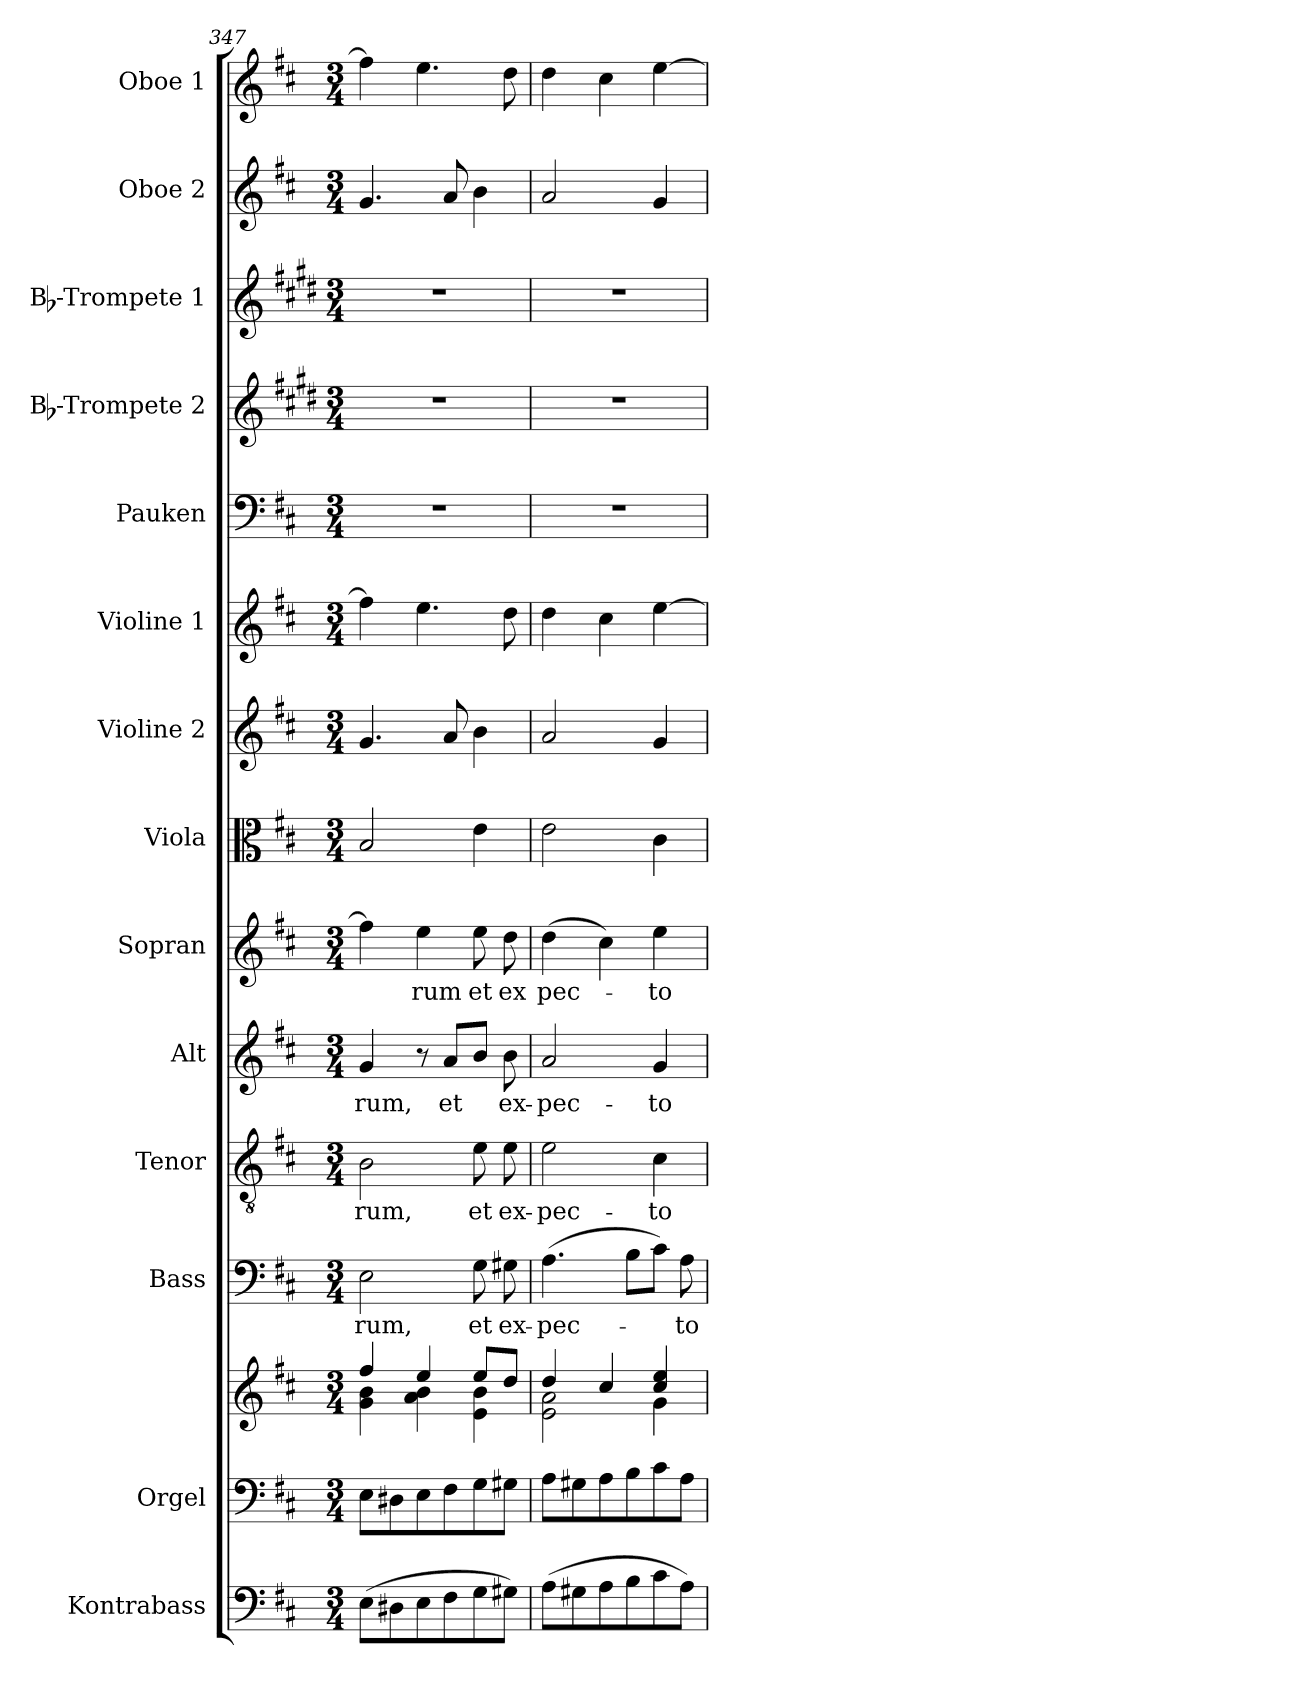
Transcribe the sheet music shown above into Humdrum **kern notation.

**kern	**kern	**kern	**kern	**text	**kern	**text	**kern	**text	**kern	**text	**kern	**kern	**kern	**kern	**kern	**kern	**kern	**kern
*part14	*part13	*part13	*part12	*part12	*part11	*part11	*part10	*part10	*part9	*part9	*part8	*part7	*part6	*part5	*part4	*part3	*part2	*part1
*staff15	*staff14	*staff13	*staff12	*staff12	*staff11	*staff11	*staff10	*staff10	*staff9	*staff9	*staff8	*staff7	*staff6	*staff5	*staff4	*staff3	*staff2	*staff1
*I"Kontrabass	*I"Orgel	*	*I"Bass	*	*I"Tenor	*	*I"Alt	*	*I"Sopran	*	*I"Viola	*I"Violine 2	*I"Violine 1	*I"Pauken	*I"Bb-Trompete 2	*I"Bb-Trompete 1	*I"Oboe 2	*I"Oboe 1
*I'Kb.	*I'Org.	*	*I'B.	*	*I'T.	*	*I'A.	*	*I'S.	*	*I'Vla.	*I'Vl. 2	*I'Vl. 1	*I'Pk.	*I'Bb Trp. 2	*I'Bb Trp. 1	*I'Ob. 2	*I'Ob. 1
*clefF4	*clefF4	*clefG2	*clefF4	*	*clefGv2	*	*clefG2	*	*clefG2	*	*clefC3	*clefG2	*clefG2	*clefF4	*clefG2	*clefG2	*clefG2	*clefG2
*ITrd7c12	*	*	*	*	*	*	*	*	*	*	*	*	*	*	*ITrd1c2	*ITrd1c2	*	*
*k[f#c#]	*k[f#c#]	*k[f#c#]	*k[f#c#]	*	*k[f#c#]	*	*k[f#c#]	*	*k[f#c#]	*	*k[f#c#]	*k[f#c#]	*k[f#c#]	*k[f#c#]	*k[f#c#]	*k[f#c#]	*k[f#c#]	*k[f#c#]
*D:	*D:	*D:	*D:	*	*D:	*	*D:	*	*D:	*	*D:	*D:	*D:	*D:	*D:	*D:	*D:	*D:
*M3/4	*M3/4	*M3/4	*M3/4	*	*M3/4	*	*M3/4	*	*M3/4	*	*M3/4	*M3/4	*M3/4	*M3/4	*M3/4	*M3/4	*M3/4	*M3/4
=347	=347	=347	=347	=347	=347	=347	=347	=347	=347	=347	=347	=347	=347	=347	=347	=347	=347	=347
*	*	*^	*	*	*	*	*	*	*	*	*	*	*	*	*	*	*	*
!	!	!	!	!	!LO:LY:b	!	!LO:LY:b	!	!LO:LY:b	!	!	!	!	!	!	!	!	!	!
(>8EE\L	8E\L	4ff#/	4g\ 4b\	2E\	-rum,	2B\	-rum,	4g/	-rum,	4ff#\]	.	2B/	4.g/	4ff#\]	2.r	2.r	2.r	4.g/	4ff#\]
8DD#X\	8D#X\	.	.	.	.	.	.	.	.	.	.	.	.	.	.	.	.	.	.
!	!	!	!	!	!	!	!	!	!	!	!LO:LY:b	!	!	!	!	!	!	!	!
8EE\	8E\	4ee/	4a\ 4b\	.	.	.	.	8r	.	4ee\	-rum	.	.	4.ee\	.	.	.	.	4.ee\
!	!	!	!	!	!	!	!	!	!LO:LY:b	!	!	!	!	!	!	!	!	!	!
8FF#\	8F#\	.	.	.	.	.	.	8a/L	et	.	.	.	8a/	.	.	.	.	8a/	.
!	!	!	!	!	!LO:LY:b	!	!LO:LY:b	!	!	!	!LO:LY:b	!	!	!	!	!	!	!	!
8GG\	8G\	8ee/L	4e\ 4b\	8G\	et	8e\	et	8b/J	.	8ee\	et	4e\	4b\	.	.	.	.	4b\	.
!	!	!	!	!	!LO:LY:b	!	!LO:LY:b	!	!LO:LY:b	!	!LO:LY:b	!	!	!	!	!	!	!	!
8GG#X\J)	8G#X\J	8dd/J	.	8G#X\	ex-	8e\	ex-	8b\	ex-	8dd\	ex	.	.	8dd\	.	.	.	.	8dd\
=348	=348	=348	=348	=348	=348	=348	=348	=348	=348	=348	=348	=348	=348	=348	=348	=348	=348	=348	=348
!	!	!	!	!	!LO:LY:b	!	!LO:LY:b	!	!LO:LY:b	!	!LO:LY:b	!	!	!	!	!	!	!	!
(>8AA\L	8A\L	4dd/	2e\ 2a\	(>4.A\	-pec-	2e\	-pec-	2a/	-pec-	(>4dd\	pec-	2e\	2a/	4dd\	2.r	2.r	2.r	2a/	4dd\
8GG#X\	8G#X\	.	.	.	.	.	.	.	.	.	.	.	.	.	.	.	.	.	.
8AA\	8A\	4cc#/	.	.	.	.	.	.	.	4cc#\)	.	.	.	4cc#\	.	.	.	.	4cc#\
8BB\	8B\	.	.	8B\L	.	.	.	.	.	.	.	.	.	.	.	.	.	.	.
!	!	!	!	!	!	!	!LO:LY:b	!	!LO:LY:b	!	!LO:LY:b	!	!	!	!	!	!	!	!
8C#\	8c#\	4cc#/ 4ee/	4g\	8c#\J)	.	4c#\	-to	4g/	-to	4ee\	-to	4c#\	4g/	[4ee\	.	.	.	4g/	[4ee\
!	!	!	!	!	!LO:LY:b	!	!	!	!	!	!	!	!	!	!	!	!	!	!
8AA\J)	8A\J	.	.	8A\	-to	.	.	.	.	.	.	.	.	.	.	.	.	.	.
*	*	*v	*v	*	*	*	*	*	*	*	*	*	*	*	*	*	*	*	*
=	=	=	=	=	=	=	=	=	=	=	=	=	=	=	=	=	=	=
*-	*-	*-	*-	*-	*-	*-	*-	*-	*-	*-	*-	*-	*-	*-	*-	*-	*-	*-
